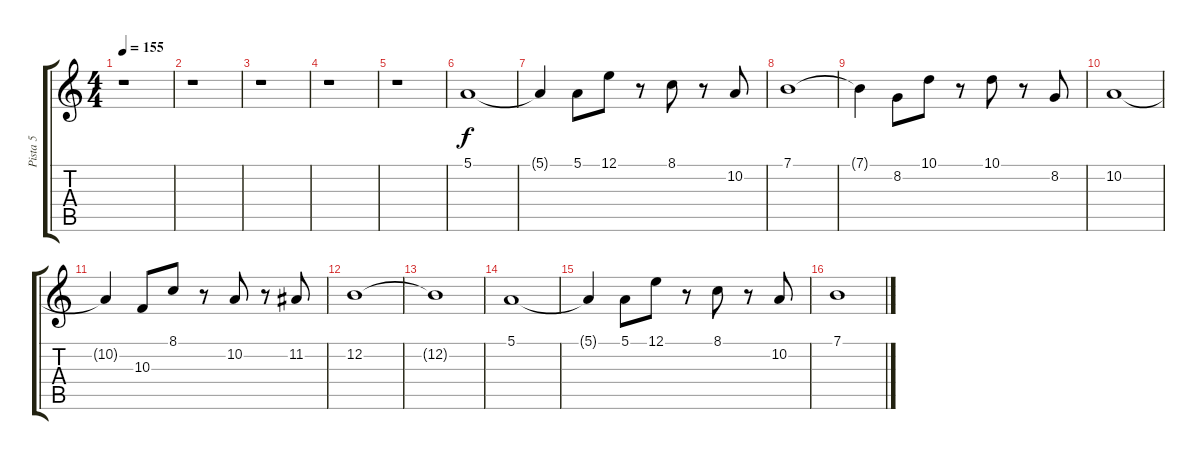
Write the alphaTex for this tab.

\track ("Pista 5" "Pista 5") {instrument musicbox}
\staff {score tabs}
\tuning (E4 B3 G3 D3 A2 E2) {hide}
\ts (4 4)
\tempo 155
\clef g2
\ks c
r.1{dy f} |
r.1 |
r.1 |
r.1 |
r.1 |
5.1.1 |
5.1{t}.4 5.1.8 12.1.8 r.8 8.1.8 r.8 10.2.8 |
7.1.1 |
7.1{t}.4 8.2.8 10.1.8 r.8 10.1.8 r.8 8.2.8 |
10.2.1 |
10.2{t}.4 10.3.8 8.1.8 r.8 10.2.8 r.8 11.2.8 |
12.2.1 |
12.2{t}.1 |
5.1.1 |
5.1{t}.4 5.1.8 12.1.8 r.8 8.1.8 r.8 10.2.8 |
7.1.1
